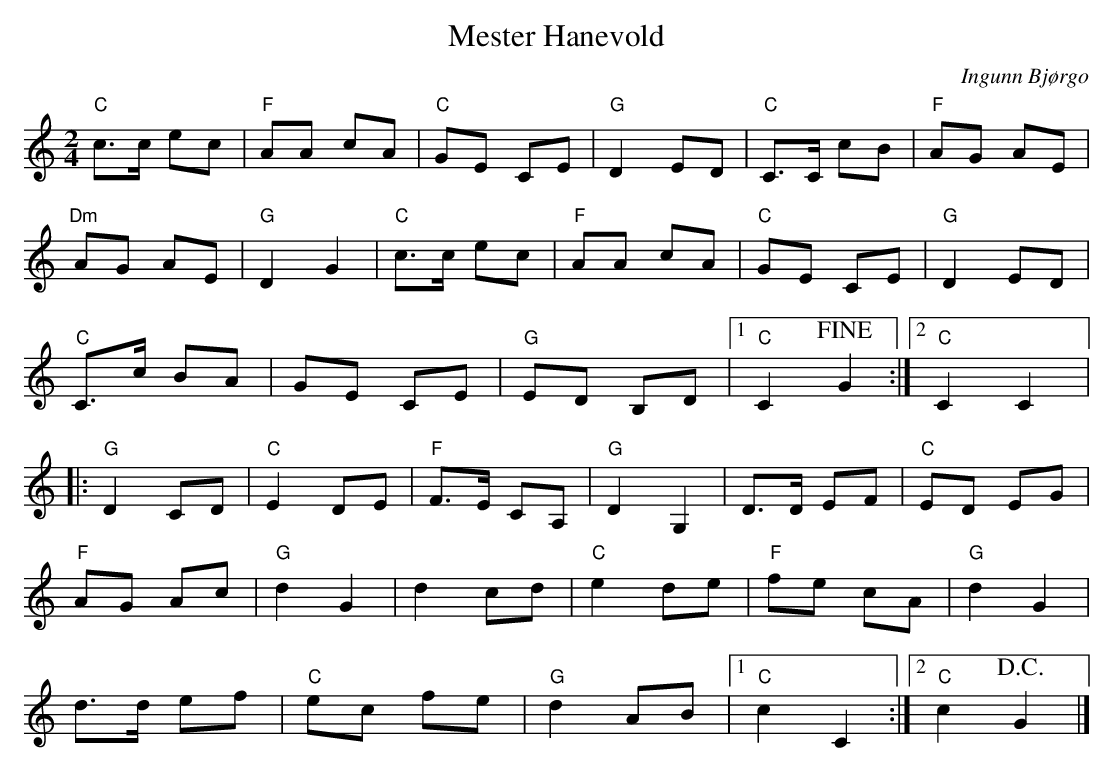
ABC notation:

X:1
T:Mester Hanevold
C:Ingunn Bjørgo
L:1/8
M:2/4
K:C
V:1
"C"c>c ec | "F" AA cA | "C" GE CE | "G" D2 ED | "C" C>C cB | "F" AG AE |
"Dm" AG AE | "G" D2 G2 | "C"c>c ec | "F" AA cA | "C" GE CE | "G" D2 ED |
"C" C>c BA | GE CE | "G" ED B,D |1 "C" C2 !fine! G2 :|2 "C" C2 C2 |:
"G" D2 CD | "C" E2 DE | "F" F>E CA, | "G" D2 G,2 | D>D EF | "C" ED EG |
"F" AG Ac | "G" d2 G2 | d2 cd | "C" e2 de | "F" fe cA | "G" d2 G2 |
d>d ef | "C" ec fe | "G" d2 AB |1 "C" c2 C2 :|2 "C" c2 !D.C.! G2 |]
